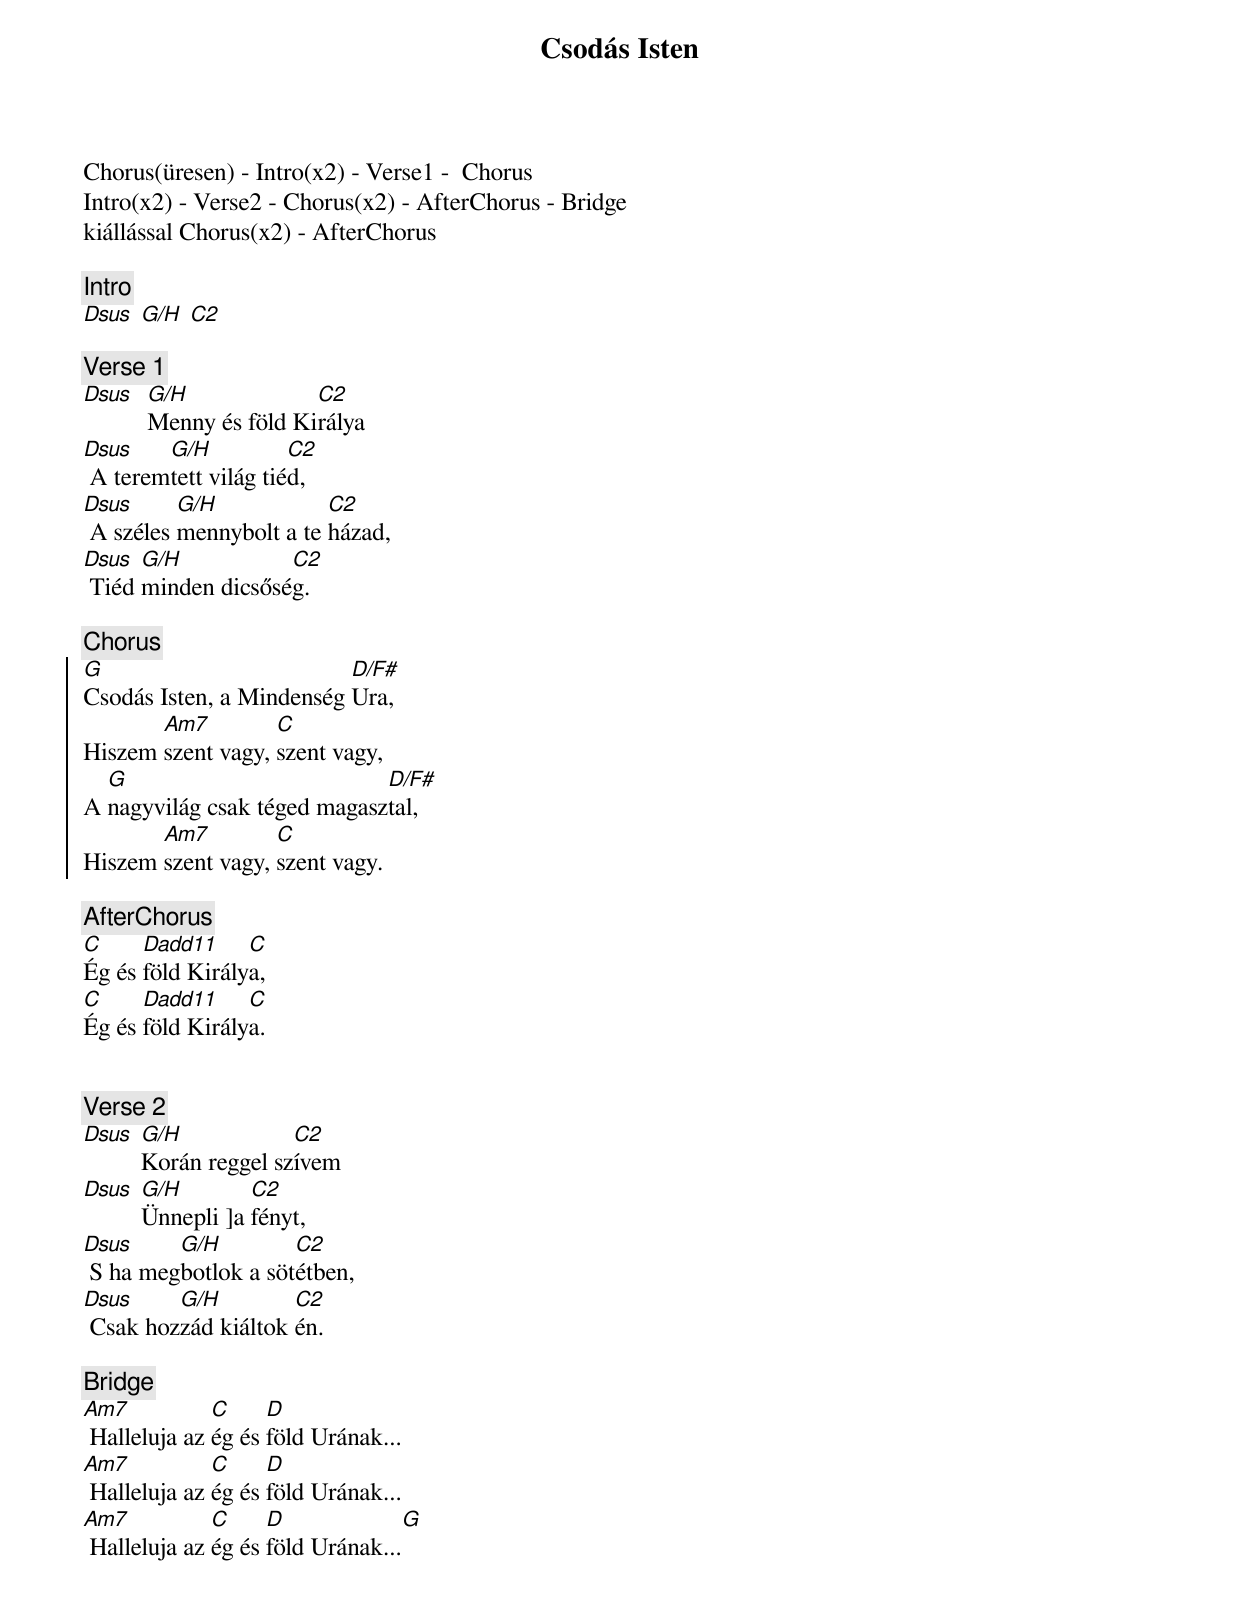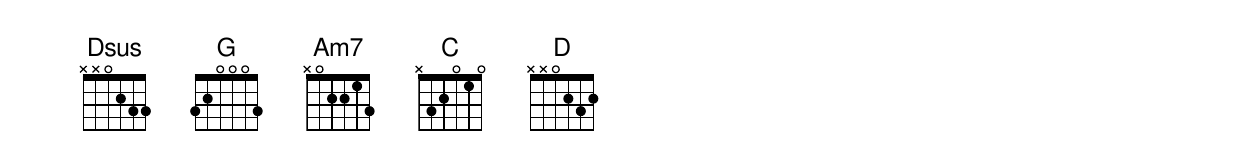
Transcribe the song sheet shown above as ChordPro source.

{title: Csodás Isten}
{subtitle: }

Chorus(üresen) - Intro(x2) - Verse1 -  Chorus
Intro(x2) - Verse2 - Chorus(x2) - AfterChorus - Bridge
kiállással Chorus(x2) - AfterChorus

{c:Intro}
[Dsus] [G/H] [C2]

{c:Verse 1}
[Dsus]  [G/H]Menny és föld Ki[C2]rálya
[Dsus] A terem[G/H]tett világ tié[C2]d,
[Dsus] A széles [G/H]mennybolt a te [C2]házad,
[Dsus] Tiéd [G/H]minden dicsősé[C2]g.

{c:Chorus}
{soc}
[G]Csodás Isten, a Mindenség [D/F#]Ura,
Hiszem [Am7]szent vagy, [C]szent vagy,
A [G]nagyvilág csak téged magasz[D/F#]tal,
Hiszem [Am7]szent vagy, [C]szent vagy.
{eoc}

{c:AfterChorus}
[C]Ég és [Dadd11]föld Király[C]a,
[C]Ég és [Dadd11]föld Király[C]a.


{c:Verse 2}
[Dsus] [G/H]Korán reggel sz[C2]ívem
[Dsus] [G/H]Ünnepli ]a [C2]fényt,
[Dsus] S ha meg[G/H]botlok a söt[C2]étben,
[Dsus] Csak hoz[G/H]zád kiáltok [C2]én.

{c:Bridge}
[Am7] Halleluja az [C]ég és [D]föld Urának...
[Am7] Halleluja az [C]ég és [D]föld Urának...
[Am7] Halleluja az [C]ég és [D]föld Urának...[G]
